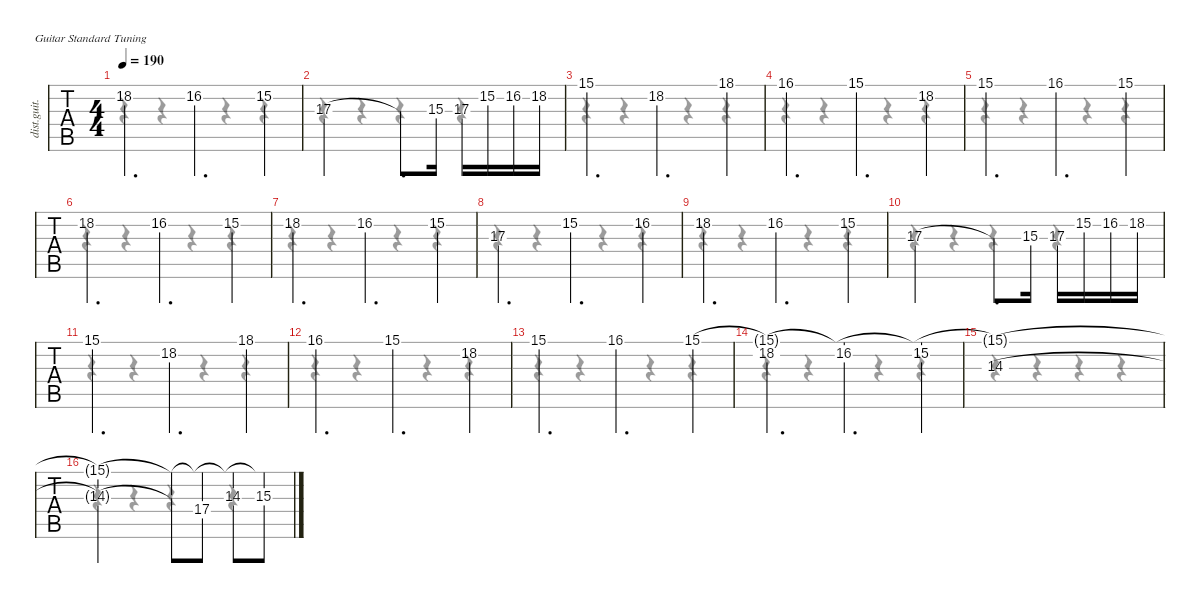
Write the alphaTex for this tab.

\defaultSystemsLayout 4
\hideDynamics
\bracketExtendMode nobrackets
\track ("Lead" "dist.guit.") {instrument distortionguitar}
\staff {tabs}
\tuning (E4 B3 G3 D3 A2 E2)
\voice
\ts (4 4)
\tempo 190
\clef g2
\ks c
18.2.4{d dy f beam Up} 16.2{acc #}.4{d beam Up} 15.2.4{beam Up} |
17.3.2{beam Up} 17.3{t}.8{d beam Up} 15.3{acc #}.16{beam Up} 17.3.16{beam Up} 15.2.16{beam Up} 16.2{acc #}.16{beam Up} 18.2.16{beam Up} |
15.1.4{d beam Up} 18.2.4{d beam Up} 18.1{acc #}.4{beam Up} |
16.1{acc #}.4{d beam Up} 15.1.4{d beam Up} 18.2.4{beam Up} |
15.1.4{d beam Up} 16.1{acc #}.4{d beam Up} 15.1.4{beam Up} |
18.2.4{d beam Up} 16.2{acc #}.4{d beam Up} 15.2.4{beam Up} |
18.2.4{d beam Up} 16.2{acc #}.4{d beam Up} 15.2.4{beam Up} |
17.3.4{d beam Up} 15.2.4{d beam Up} 16.2{acc #}.4{beam Up} |
18.2.4{d beam Up} 16.2{acc #}.4{d beam Up} 15.2.4{beam Up} |
17.3.2{beam Up} 17.3{t}.8{d beam Up} 15.3{acc #}.16{beam Up} 17.3.16{beam Up} 15.2.16{beam Up} 16.2{acc #}.16{beam Up} 18.2.16{beam Up} |
15.1.4{d beam Up} 18.2.4{d beam Up} 18.1{acc #}.4{beam Up} |
16.1{acc #}.4{d beam Up} 15.1.4{d beam Up} 18.2.4{beam Up} |
15.1.4{d beam Up} 16.1{acc #}.4{d beam Up} 15.1.4{beam Up} |
(18.2 15.1{t}).4{d beam Up} (16.2{acc #} 15.1{t}).4{d beam Up} (15.2 15.1{t}).4{beam Up} |
(14.3 15.1{t}).1{beam Up} |
(14.3{t} 15.1{t}).2{beam Up} (14.3{t} 15.1{t}).8{beam Up} (17.4 15.1{t}).8{beam Up} (14.3 15.1{t}).8{beam Up} (15.3{acc #} 15.1{t}).8{beam Up}
\voice
\clef g2
\ottava regular
\simile none
\ks c
r.4{dy mf beam Down} r.4{beam Down} r.4{beam Down} r.4{beam Down} |
r.4{beam Down} r.4{beam Down} r.4{beam Down} r.4{beam Down} |
r.4{beam Down} r.4{beam Down} r.4{beam Down} r.4{beam Down} |
r.4{beam Down} r.4{beam Down} r.4{beam Down} r.4{beam Down} |
r.4{beam Down} r.4{beam Down} r.4{beam Down} r.4{beam Down} |
r.4{beam Down} r.4{beam Down} r.4{beam Down} r.4{beam Down} |
r.4{beam Down} r.4{beam Down} r.4{beam Down} r.4{beam Down} |
r.4{beam Down} r.4{beam Down} r.4{beam Down} r.4{beam Down} |
r.4{beam Down} r.4{beam Down} r.4{beam Down} r.4{beam Down} |
r.4{beam Down} r.4{beam Down} r.4{beam Down} r.4{beam Down} |
r.4{beam Down} r.4{beam Down} r.4{beam Down} r.4{beam Down} |
r.4{beam Down} r.4{beam Down} r.4{beam Down} r.4{beam Down} |
r.4{beam Down} r.4{beam Down} r.4{beam Down} r.4{beam Down} |
r.4{beam Down} r.4{beam Down} r.4{beam Down} r.4{beam Down} |
r.4{beam Down} r.4{beam Down} r.4{beam Down} r.4{beam Down} |
r.4{beam Down} r.4{beam Down} r.4{beam Down} r.4{beam Down}
